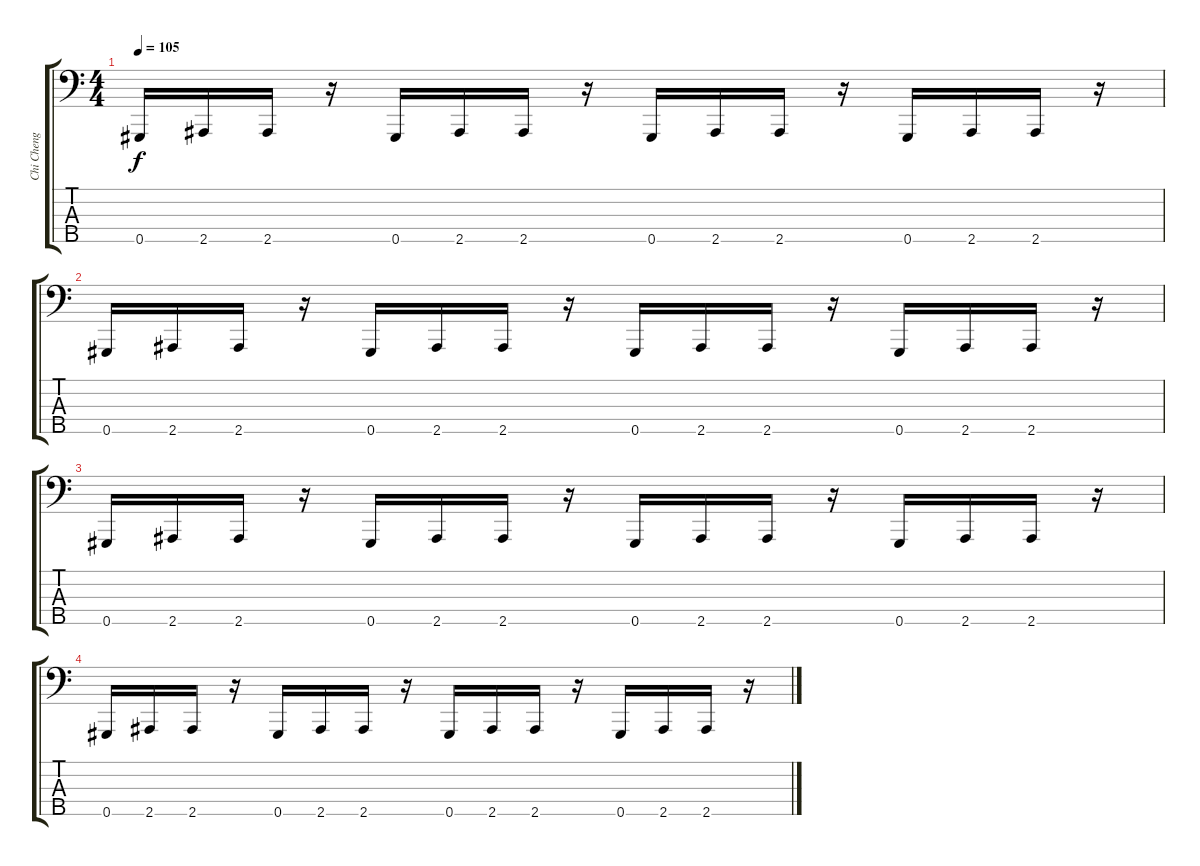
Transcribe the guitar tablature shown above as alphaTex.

\track ("Chi Cheng" "Chi Cheng") {instrument electricbassfinger}
\staff {score tabs}
\tuning (E2 B1 Gb1 Db1 Ab0) {hide}
\ts (4 4)
\tempo 105
\clef f4
\ks c
0.5.16{dy f} 2.5.16 2.5.16 r.16 0.5.16 2.5.16 2.5.16 r.16 0.5.16 2.5.16 2.5.16 r.16 0.5.16 2.5.16 2.5.16 r.16 |
0.5.16 2.5.16 2.5.16 r.16 0.5.16 2.5.16 2.5.16 r.16 0.5.16 2.5.16 2.5.16 r.16 0.5.16 2.5.16 2.5.16 r.16 |
0.5.16 2.5.16 2.5.16 r.16 0.5.16 2.5.16 2.5.16 r.16 0.5.16 2.5.16 2.5.16 r.16 0.5.16 2.5.16 2.5.16 r.16 |
0.5.16 2.5.16 2.5.16 r.16 0.5.16 2.5.16 2.5.16 r.16 0.5.16 2.5.16 2.5.16 r.16 0.5.16 2.5.16 2.5.16 r.16
